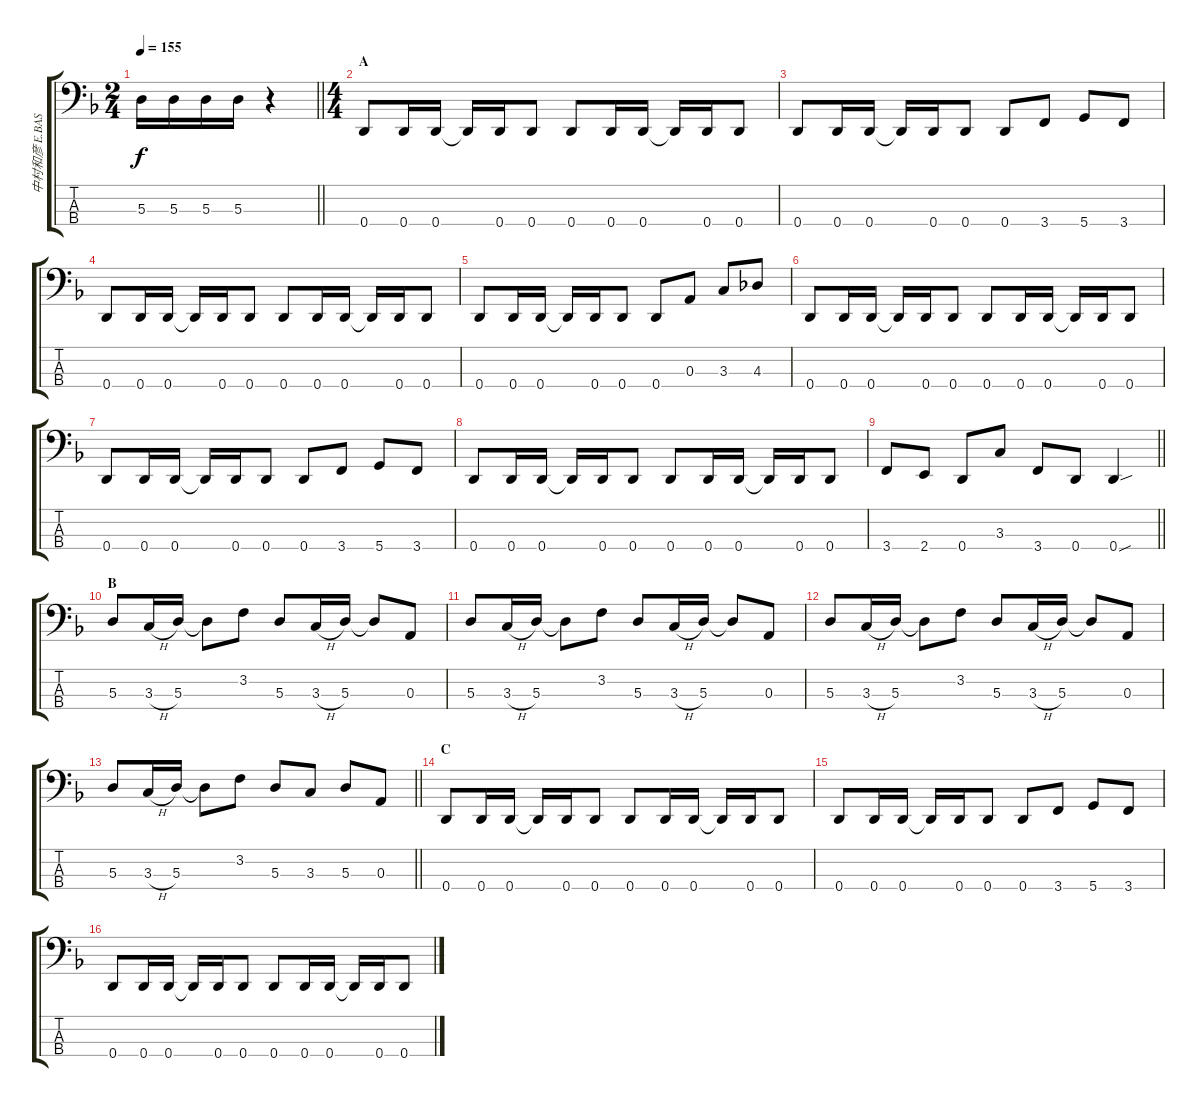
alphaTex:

\track ("中村和彦 E.BASS" "中村和彦 E.BAS") {instrument electricbassfinger}
\staff {score tabs}
\tuning (G2 D2 A1 D1) {hide}
\ts (2 4)
\tempo 155
\clef f4
\barLineRight lightlight
\ks f
5.3.16{dy f} 5.3.16 5.3.16 5.3.16 r.4 |
\ts (4 4)
\section ("" "A")
0.4.8 0.4.16 0.4.16 0.4{t}.16 0.4.16 0.4.8 0.4.8 0.4.16 0.4.16 0.4{t}.16 0.4.16 0.4.8 |
0.4.8 0.4.16 0.4.16 0.4{t}.16 0.4.16 0.4.8 0.4.8 3.4.8 5.4.8 3.4.8 |
0.4.8 0.4.16 0.4.16 0.4{t}.16 0.4.16 0.4.8 0.4.8 0.4.16 0.4.16 0.4{t}.16 0.4.16 0.4.8 |
0.4.8 0.4.16 0.4.16 0.4{t}.16 0.4.16 0.4.8 0.4.8 0.3.8 3.3.8 4.3.8 |
0.4.8 0.4.16 0.4.16 0.4{t}.16 0.4.16 0.4.8 0.4.8 0.4.16 0.4.16 0.4{t}.16 0.4.16 0.4.8 |
0.4.8 0.4.16 0.4.16 0.4{t}.16 0.4.16 0.4.8 0.4.8 3.4.8 5.4.8 3.4.8 |
0.4.8 0.4.16 0.4.16 0.4{t}.16 0.4.16 0.4.8 0.4.8 0.4.16 0.4.16 0.4{t}.16 0.4.16 0.4.8 |
\barLineRight lightlight
3.4.8 2.4.8 0.4.8 3.3.8 3.4.8 0.4.8 0.4{sou}.4 |
\section ("" "B")
5.3.8 3.3{h}.16 5.3.16 5.3{t}.8 3.2.8 5.3.8 3.3{h}.16 5.3.16 5.3{t}.8 0.3.8 |
5.3.8 3.3{h}.16 5.3.16 5.3{t}.8 3.2.8 5.3.8 3.3{h}.16 5.3.16 5.3{t}.8 0.3.8 |
5.3.8 3.3{h}.16 5.3.16 5.3{t}.8 3.2.8 5.3.8 3.3{h}.16 5.3.16 5.3{t}.8 0.3.8 |
\barLineRight lightlight
5.3.8 3.3{h}.16 5.3.16 5.3{t}.8 3.2.8 5.3.8 3.3.8 5.3.8 0.3.8 |
\section ("" "C")
0.4.8 0.4.16 0.4.16 0.4{t}.16 0.4.16 0.4.8 0.4.8 0.4.16 0.4.16 0.4{t}.16 0.4.16 0.4.8 |
0.4.8 0.4.16 0.4.16 0.4{t}.16 0.4.16 0.4.8 0.4.8 3.4.8 5.4.8 3.4.8 |
0.4.8 0.4.16 0.4.16 0.4{t}.16 0.4.16 0.4.8 0.4.8 0.4.16 0.4.16 0.4{t}.16 0.4.16 0.4.8
